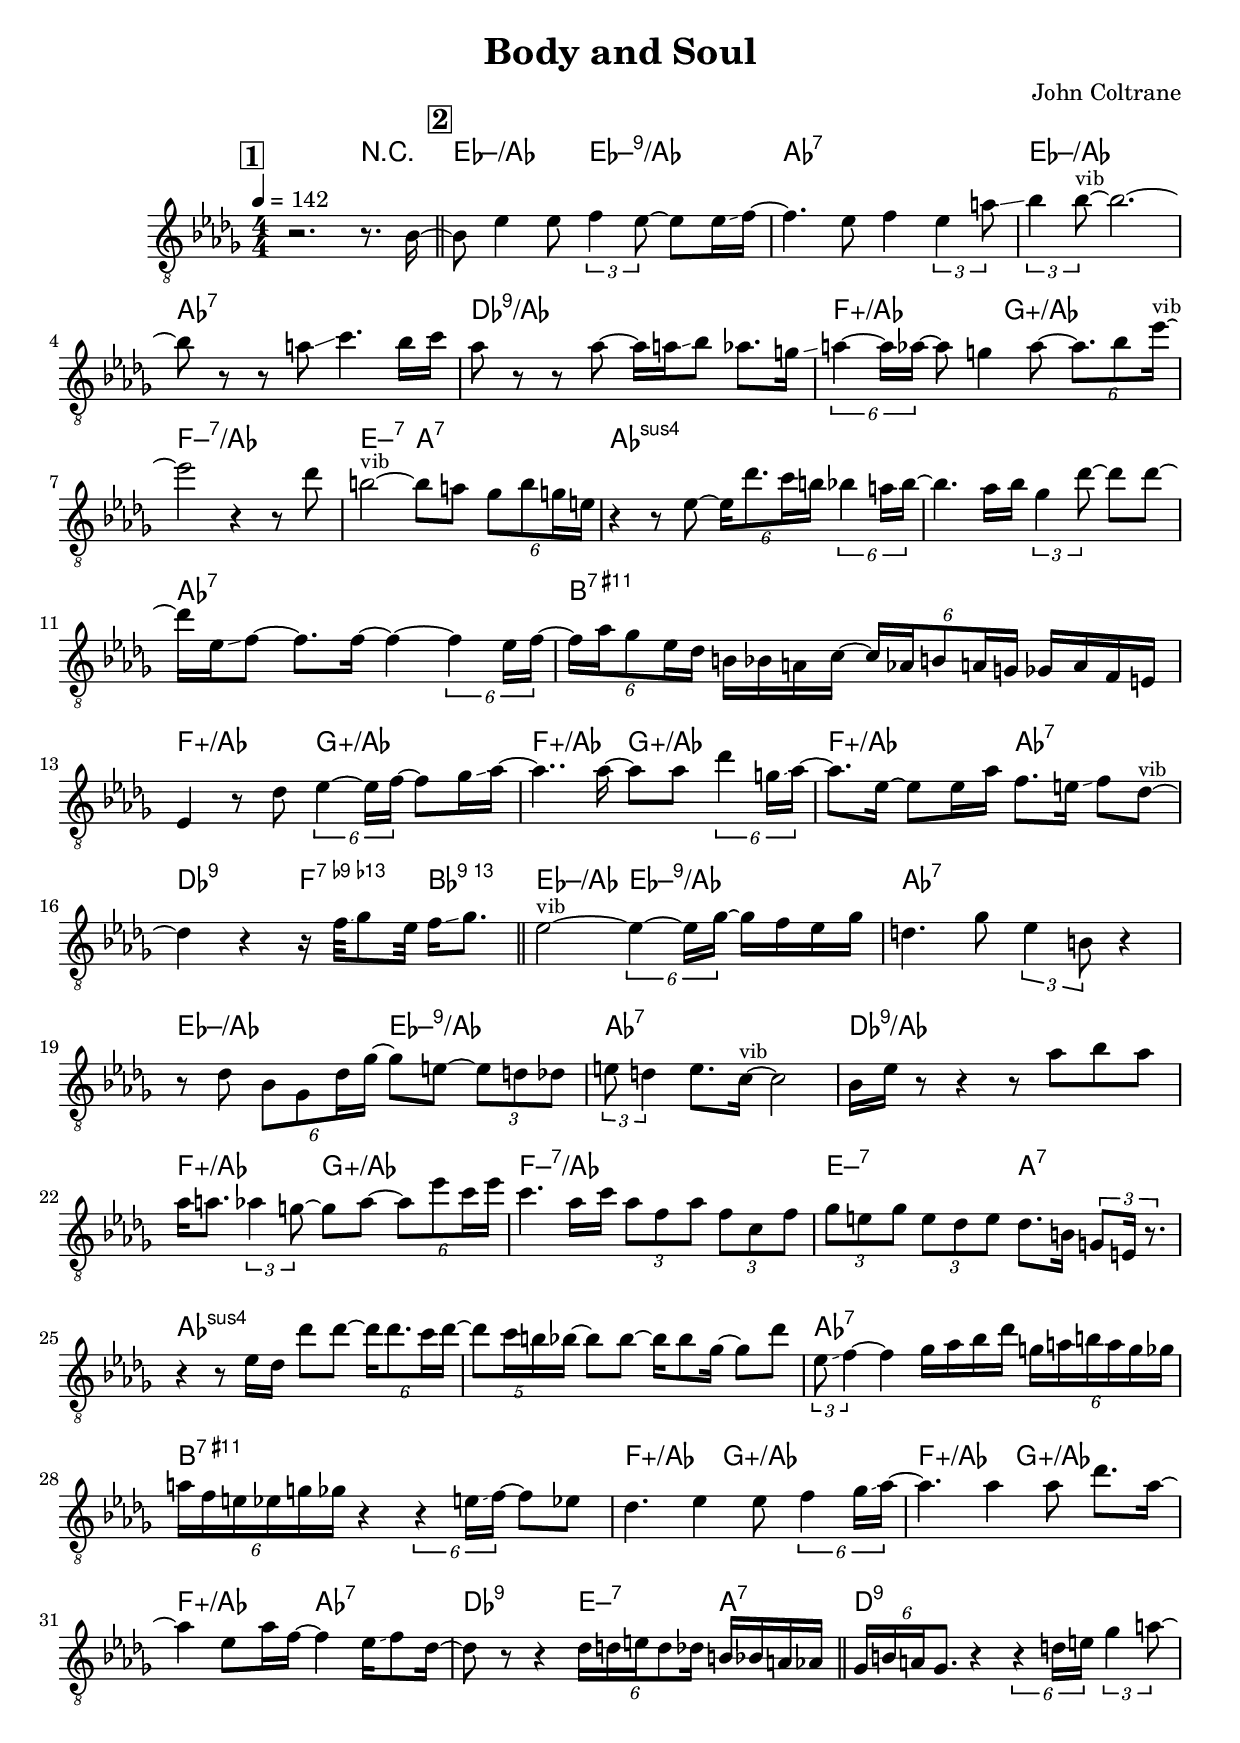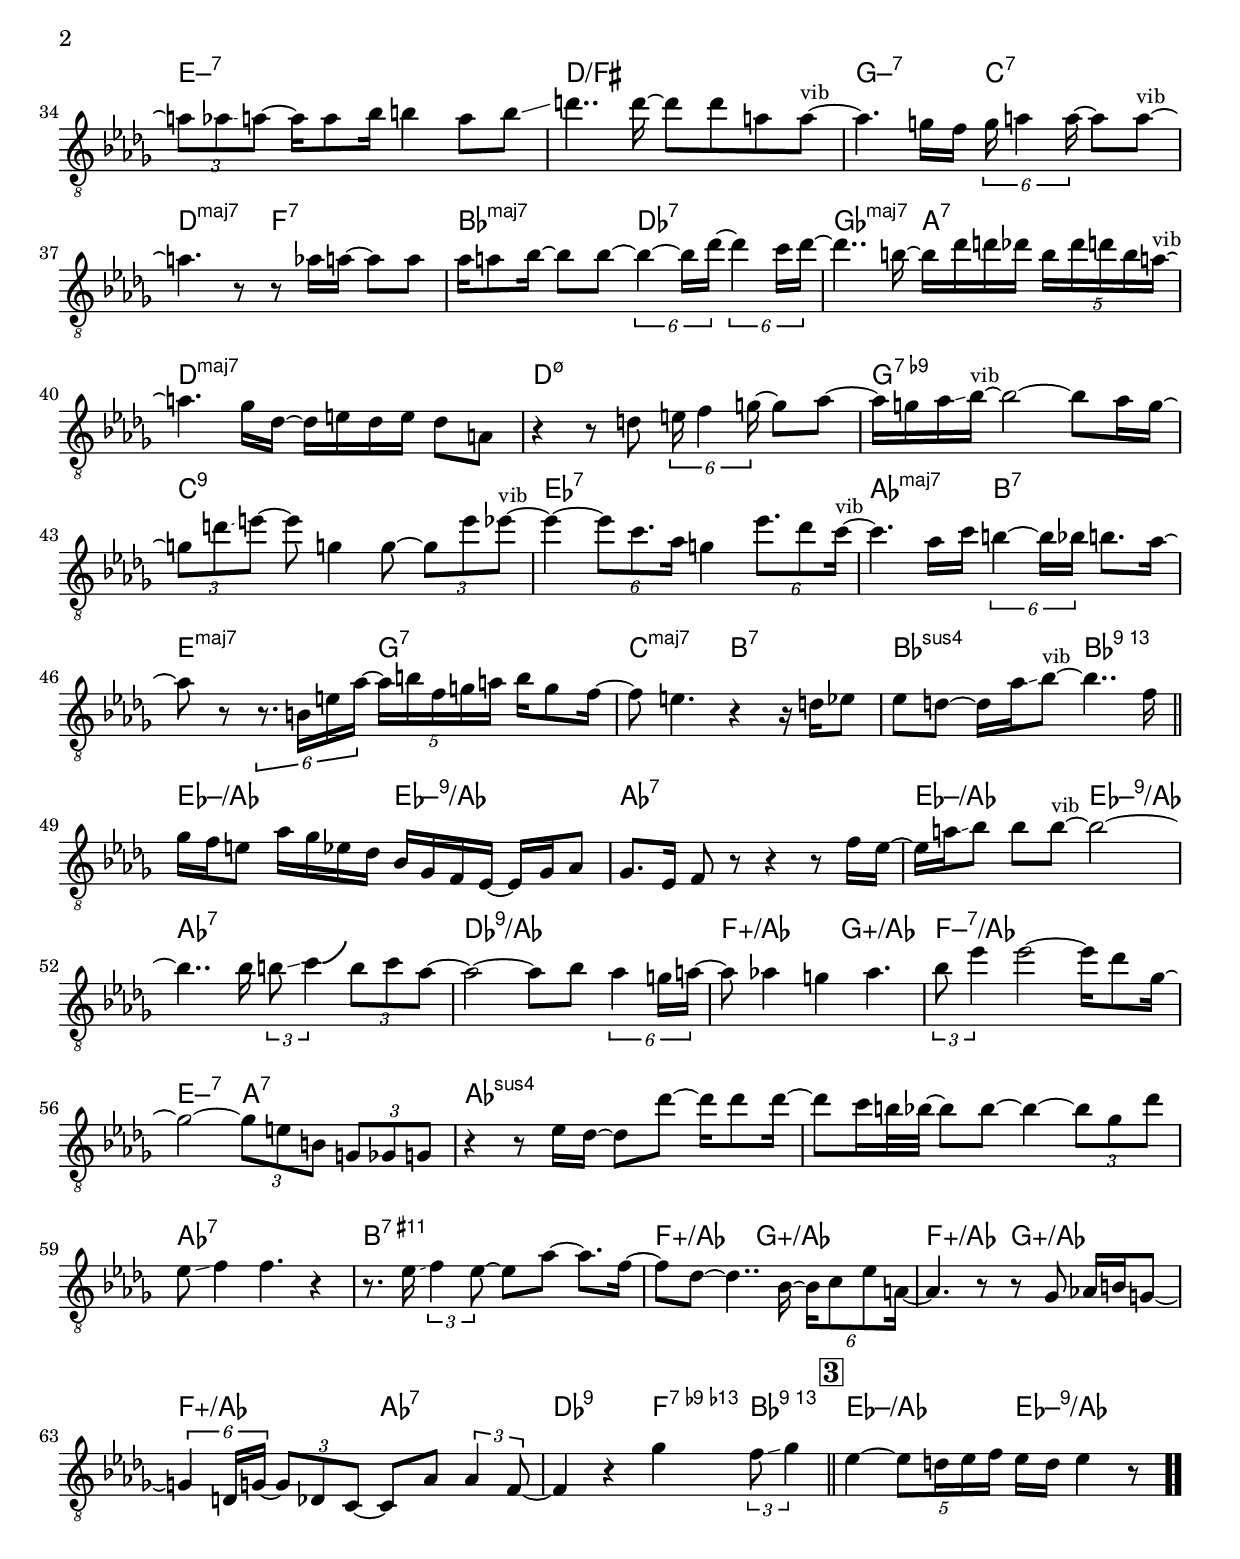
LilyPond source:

\version "2.13.2"

#(ly:set-option 'point-and-click #f)

\header {
  title = "Body and Soul"
  composer = "John Coltrane"
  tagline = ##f
}
global =
{
    \override Staff.TimeSignature #'style = #'()
    \time 4/4
    \clef "treble_8"
    \key des \major
    \override Rest #'direction = #'0
    \override MultiMeasureRest #'staff-position = #0
}
\score
{
<<
    \transpose c' c'

    \new ChordNames { \chords {
      \set majorSevenSymbol = \markup { "maj7" }
      \set minorChordModifier = \markup { \char ##x2013 }
      | s2. r4 
      | es2:min/aes es2:min9/aes | aes1:7 | es1:min/aes | aes1:7 | des1:9/aes | f2:5+/aes g2:5+/aes | f1:min7/aes | e2:min7 a2:7 
      | aes1:sus4 | s1 | aes1:7 | b1:11+.9 | f2:5+/aes g2:5+/aes | f2:5+/aes g2:5+/aes | f2:5+/aes aes2:7 | des2:9 f4:13-.9- bes4:775+ 
      | es2:min/aes es2:min9/aes | aes1:7 | es2:min/aes es2:min9/aes | aes1:7 | des1:9/aes | f2:5+/aes g2:5+/aes | f1:min7/aes | e2:min7 a2:7 
      | aes1:sus4 | s1 | aes1:7 | b1:11+.9 | f2:5+/aes g2:5+/aes | f2:5+/aes g2:5+/aes | f2:5+/aes aes2:7 | des2:9 e4:min7 a4:7 
      | d1:9 | e1:min7 | d1:/fis | g2:min7 c2:7 | d2:maj f2:7 | bes2:maj des2:7 | ges2:maj a2:7 | d1:maj 
      | d1:min5-7 | g1:9- | c1:9 | es1:7 | aes2:maj b2:7 | e2:maj g2:7 | c2:maj b2:7 | bes2:sus4 bes2:13.9 
      | es2:min/aes es2:min9/aes | aes1:7 | es2:min/aes es2:min9/aes | aes1:7 | des1:9/aes | f2:5+/aes g2:5+/aes | f1:min7/aes | e2:min7 a2:7 
      | aes1:sus4 | s1 | aes1:7 | b1:11+.9 | f2:5+/aes g2:5+/aes | f2:5+/aes g2:5+/aes | f2:5+/aes aes2:7 | des2:9 f4:13-.9- bes4:775+ 
      | es2:min/aes es2:min9/aes|
      }
      }

    \new Staff
    <<
    \transpose c' c'

    {
      \global
  		%\override Score.MetronomeMark #'transparent = ##t
  		%\override Score.MetronomeMark #'stencil = ##f
  		
  		\override HorizontalBracket #'direction = #UP
  		\override HorizontalBracket #'bracket-flare = #'(0 . 0)
  		
  		\override TextSpanner #'dash-fraction = #1.0
  		\override TextSpanner #'bound-details #'left #'text = \markup{ \concat{\draw-line #'(0 . -1.0) \draw-line #'(1.0 . 0) }}
  		\override TextSpanner #'bound-details #'right #'text = \markup{ \concat{ \draw-line #'(1.0 . 0) \draw-line #'(0 . -1.0) }}
          \set Score.markFormatter = #format-mark-box-numbers


      \tempo 4 = 142
      \set Score.currentBarNumber = #0
     
      \bar "||" \mark \default r2. r8. bes16~ 
      \bar "||" \mark \default bes8 es'4 es'8 \tuplet 3/2 {f'4 es'8~} es'8 es'16\glissando  f'16~ 
      | f'4. es'8 f'4 \tuplet 3/2 {es'4 a'8\glissando } 
      | \tuplet 3/2 {bes'4 bes'8~^\markup{\left-align \small vib}} bes'2.~ 
      | bes'8 r8 r8 a'8\glissando  c''4. bes'16 c''16 
      | aes'8 r8 r8 aes'8~ aes'16 a'16\glissando  bes'8 aes'8. g'16\glissando  
      | \tuplet 6/4 {a'4~ a'16 aes'16~} aes'8 g'4 aes'8~ \tuplet 6/4 {aes'8. bes'8 es''16~^\markup{\left-align \small vib}} 
      | es''2 r4 r8 des''8 
      | b'2~^\markup{\left-align \small vib} b'8 a'8 \tuplet 6/4 {ges'8 b'8 g'16 e'16} 
      | r4 r8 es'8~ \tuplet 6/4 {es'16 des''8. c''16 b'16} \tuplet 6/4 {bes'4 a'16 bes'16~} 
      | bes'4. aes'16 bes'16 \tuplet 3/2 {ges'4 des''8~} des''8 des''8~ 
      | des''16 es'16\glissando  f'8~ f'8. f'16~ f'4~ \tuplet 6/4 {f'4 es'16 f'16~} 
      | \tuplet 6/4 {f'16 aes'16 ges'8 es'16 des'16} b16 bes16 a16 c'16~ \tuplet 6/4 {c'16 aes16 b8 a16 g16} ges16 a16 f16 e16 
      | es4 r8 des'8 \tuplet 6/4 {es'4~ es'16 f'16~} f'8 ges'16\glissando  aes'16~ 
      | aes'4.. aes'16~ aes'8 aes'8 \tuplet 6/4 {des''4 g'16\glissando  aes'16~} 
      | aes'8. es'16~ es'8 es'16 aes'16 f'8. e'16\glissando  f'8 des'8~^\markup{\left-align \small vib} 
      | des'4 r4 r16 f'32\glissando  ges'8 es'32 f'16\glissando  ges'8. 
      \bar "||" es'2~^\markup{\left-align \small vib} \tuplet 6/4 {es'4~ es'16 ges'16~} ges'16 f'16 es'16 ges'16 
      | d'4. ges'8 \tuplet 3/2 {es'4 b8} r4 
      | r8 des'8 \tuplet 6/4 {bes8 ges8 des'16 ges'16~} ges'8 e'8~ \tuplet 3/2 {e'8 d'8 des'8} 
      | \tuplet 3/2 {e'8 d'4} e'8. c'16~^\markup{\left-align \small vib} c'2 
      | bes16 es'16 r8 r4 r8 aes'8 bes'8 aes'8 
      | aes'16\glissando  a'8. \tuplet 3/2 {aes'4 g'8~} g'8 aes'8~ \tuplet 6/4 {aes'8 es''8 c''16 es''16} 
      | c''4. aes'16 c''16 \tuplet 3/2 {aes'8 f'8 aes'8} \tuplet 3/2 {f'8 c'8 f'8} 
      | \tuplet 3/2 {ges'8 e'8 ges'8} \tuplet 3/2 {e'8 des'8 e'8} des'8. b16 \tuplet 3/2 {g8 e16 r8.} 
      | r4 r8 es'16 des'16 des''8 des''8~ \tuplet 6/4 {des''16 des''8. c''16\glissando  des''16~} 
      | \tuplet 5/4 {des''8 c''16 b'16 bes'16~} bes'8 bes'8~ bes'16 bes'8 ges'16~ ges'8 des''8 
      | \tuplet 3/2 {es'8\glissando  f'4~} f'4 ges'16 aes'16 bes'16 des''16 \tuplet 6/4 {g'16 a'16 b'16 a'16 g'16 ges'16} 
      | \tuplet 6/4 {a'16 f'16 e'16 es'16 g'16 ges'16} r4 \tuplet 6/4 {r4 e'16\glissando  f'16~} f'8 es'8 
      | des'4. es'4 es'8 \tuplet 6/4 {f'4 ges'16\glissando  aes'16~} 
      | aes'4. aes'4 aes'8 des''8. aes'16~ 
      | aes'4 es'8 aes'16 f'16~ f'4 es'16\glissando  f'8 des'16~ 
      | des'8 r8 r4 \tuplet 6/4 {des'16 d'16 e'16 d'8 des'16} b16 bes16 a16 aes16 
      \bar "||" \tuplet 6/4 {ges16 b16 a16 ges8.} r4 \tuplet 6/4 {r4 d'16 e'16} \tuplet 3/2 {ges'4 a'8~} 
      | \tuplet 3/2 {a'8 aes'8\glissando  a'8~} a'16 a'8 bes'16\glissando  b'4 a'8 b'8\glissando  
      | d''4.. d''16~ d''8 d''8 a'8 a'8~^\markup{\left-align \small vib} 
      | a'4. g'16 f'16 \tuplet 6/4 {g'16\glissando  a'4 a'16~} a'8 a'8~^\markup{\left-align \small vib} 
      | a'4. r8 r8 aes'16\glissando  a'16~ a'8 a'8 
      | aes'16\glissando  a'8 bes'16~ bes'8 bes'8~ \tuplet 6/4 {bes'4~ bes'16 des''16~} \tuplet 6/4 {des''4 c''16 des''16~} 
      | des''4.. b'16~ b'16 des''16 d''16 des''16 \tuplet 5/4 {b'16 des''16 d''16 b'16 a'16~^\markup{\left-align \small vib}} 
      | a'4. ges'16 des'16~ des'16 e'16 des'16 e'16 des'8 a8 
      | r4 r8 d'8 \tuplet 6/4 {e'16 f'4 g'16~} g'8 aes'8~ 
      | aes'16 g'16 aes'16\glissando  bes'16~^\markup{\left-align \small vib} bes'2~ bes'8 aes'16 g'16~ 
      | \tuplet 3/2 {g'8 d''8\glissando  e''8~} e''8 g'4 g'8~ \tuplet 3/2 {g'8 e''8 es''8~^\markup{\left-align \small vib}} 
      | es''4~ \tuplet 6/4 {es''8 c''8. aes'16} g'4 \tuplet 6/4 {es''8. des''8 c''16~^\markup{\left-align \small vib}} 
      | c''4. aes'16 c''16 \tuplet 6/4 {b'4~ b'16 bes'16\glissando } b'8. aes'16~ 
      | aes'8 r8 \tuplet 6/4 {r8. b16 e'16 aes'16~} \tuplet 5/4 {aes'16 b'16 f'16 g'16 a'16} b'16 g'8 f'16~ 
      | f'8 e'4. r4 r16 d'16\glissando  es'8 
      | es'8 d'8~ d'16 aes'16\glissando  bes'8~^\markup{\left-align \small vib} bes'4.. f'16 
      \bar "||" ges'16 f'16 e'8 aes'16 ges'16 es'16 des'16 bes16 ges16 f16 es16~ es16 ges16 aes8 
      | ges8. es16 f8 r8 r4 r8 f'16 es'16~ 
      | es'16 a'16\glissando  bes'8 bes'8 bes'8~^\markup{\left-align \small vib} bes'2~ 
      | bes'4.. bes'16 \tuplet 3/2 {b'8\glissando  c''4\bendAfter #+4 } \tuplet 3/2 {b'8 c''8 aes'8~} 
      | aes'2~ aes'8 bes'8 \tuplet 6/4 {aes'4 g'16\glissando  a'16~} 
      | a'8 aes'4 g'4 aes'4. 
      | \tuplet 3/2 {bes'8 es''4} es''2~ es''16 des''8 ges'16~ 
      | ges'2~ \tuplet 3/2 {ges'8 e'8 b8} \tuplet 3/2 {g8 ges8 g8} 
      | r4 r8 es'16 des'16~ des'8 des''8~ des''16 des''8 des''16~ 
      | des''8 c''16 b'32 bes'32~ bes'8 bes'8~ bes'4~ \tuplet 3/2 {bes'8 ges'8 des''8} 
      | es'8\glissando  f'4 f'4. r4 
      | r8. es'16\glissando  \tuplet 3/2 {f'4 es'8~} es'8 aes'8~ aes'8. f'16~ 
      | f'8 des'8~ des'4.. bes16~ \tuplet 6/4 {bes16 c'8 es'8 a16~} 
      | a4. r8 r8 ges8 aes16 b16 g8~ 
      | \tuplet 6/4 {g4 d16 g16~} \tuplet 3/2 {g8 des8 c8~} c8 aes8 \tuplet 3/2 {aes4 f8~} 
      | f4 r4 ges'4 \tuplet 3/2 {f'8\glissando  ges'4} 
      \bar "||" \mark \default es'4~ \tuplet 5/4 {es'8 d'16 es'16 f'16} es'16 d'16 es'4 r8\bar  ".."
    }
    >>
>>    
}
